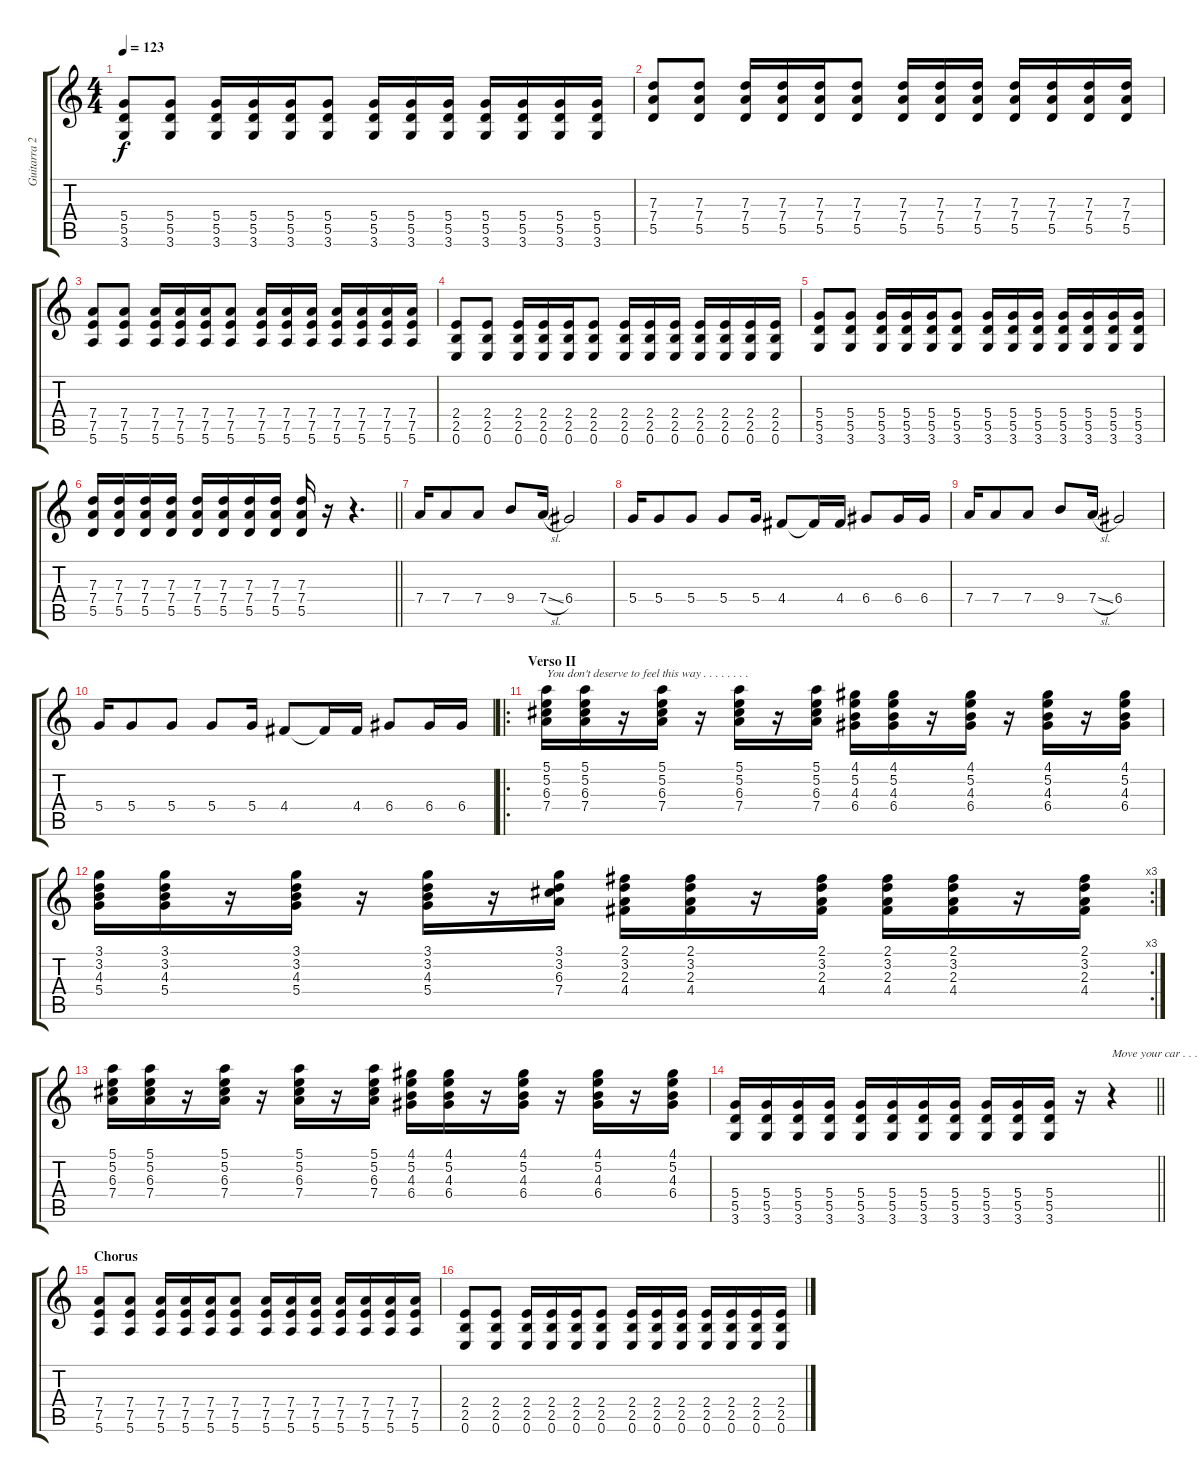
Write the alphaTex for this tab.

\track ("Guitarra 2 - Erik" "Guitarra 2") {instrument distortionguitar}
\staff {score tabs}
\tuning (E4 B3 G3 D3 A2 E2) {hide}
\ts (4 4)
\tempo 123
\clef g2
\ks c
(5.4 5.5 3.6).8{dy f} (5.4 5.5 3.6).8 (5.4 5.5 3.6).16 (5.4 5.5 3.6).16 (5.4 5.5 3.6).16 (5.4 5.5 3.6).8 (5.4 5.5 3.6).16 (5.4 5.5 3.6).16 (5.4 5.5 3.6).16 (5.4 5.5 3.6).16 (5.4 5.5 3.6).16 (5.4 5.5 3.6).16 (5.4 5.5 3.6).16 |
(7.3 7.4 5.5).8 (7.3 7.4 5.5).8 (7.3 7.4 5.5).16 (7.3 7.4 5.5).16 (7.3 7.4 5.5).16 (7.3 7.4 5.5).8 (7.3 7.4 5.5).16 (7.3 7.4 5.5).16 (7.3 7.4 5.5).16 (7.3 7.4 5.5).16 (7.3 7.4 5.5).16 (7.3 7.4 5.5).16 (7.3 7.4 5.5).16 |
(7.4 7.5 5.6).8{volume 13} (7.4 7.5 5.6).8 (7.4 7.5 5.6).16 (7.4 7.5 5.6).16 (7.4 7.5 5.6).16 (7.4 7.5 5.6).8 (7.4 7.5 5.6).16 (7.4 7.5 5.6).16 (7.4 7.5 5.6).16 (7.4 7.5 5.6).16 (7.4 7.5 5.6).16 (7.4 7.5 5.6).16 (7.4 7.5 5.6).16 |
(2.4 2.5 0.6).8 (2.4 2.5 0.6).8 (2.4 2.5 0.6).16 (2.4 2.5 0.6).16 (2.4 2.5 0.6).16 (2.4 2.5 0.6).8 (2.4 2.5 0.6).16 (2.4 2.5 0.6).16 (2.4 2.5 0.6).16 (2.4 2.5 0.6).16 (2.4 2.5 0.6).16 (2.4 2.5 0.6).16 (2.4 2.5 0.6).16 |
(5.4 5.5 3.6).8 (5.4 5.5 3.6).8 (5.4 5.5 3.6).16 (5.4 5.5 3.6).16 (5.4 5.5 3.6).16 (5.4 5.5 3.6).8 (5.4 5.5 3.6).16 (5.4 5.5 3.6).16 (5.4 5.5 3.6).16 (5.4 5.5 3.6).16 (5.4 5.5 3.6).16 (5.4 5.5 3.6).16 (5.4 5.5 3.6).16 |
\barLineRight lightlight
(7.3 7.4 5.5).16 (7.3 7.4 5.5).16 (7.3 7.4 5.5).16 (7.3 7.4 5.5).16 (7.3 7.4 5.5).16 (7.3 7.4 5.5).16 (7.3 7.4 5.5).16 (7.3 7.4 5.5).16 (7.3 7.4 5.5).16 r.16 r.4{d} |
7.4.16{volume 16} 7.4.8 7.4.8 9.4.8 7.4{sl}.16 6.4.2 |
5.4.16 5.4.8 5.4.8 5.4.8 5.4.16 4.4.8 4.4{t}.16 4.4.16 6.4.8 6.4.16 6.4.16 |
7.4.16 7.4.8 7.4.8 9.4.8 7.4{sl}.16 6.4.2 |
5.4.16 5.4.8 5.4.8 5.4.8 5.4.16 4.4.8 4.4{t}.16 4.4.16 6.4.8 6.4.16 6.4.16 |
\ro
\section ("" "Verso II")
(5.1 5.2 6.3 7.4).16{txt "You don't deserve to feel this way . . . . . . . ." volume 12} (5.1 5.2 6.3 7.4).16 r.16 (5.1 5.2 6.3 7.4).16 r.16 (5.1 5.2 6.3 7.4).16 r.16 (5.1 5.2 6.3 7.4).16 (4.1 5.2 4.3 6.4).16 (4.1 5.2 4.3 6.4).16 r.16 (4.1 5.2 4.3 6.4).16 r.16 (4.1 5.2 4.3 6.4).16 r.16 (4.1 5.2 4.3 6.4).16 |
\rc 3
(3.1 3.2 4.3 5.4).16 (3.1 3.2 4.3 5.4).16 r.16 (3.1 3.2 4.3 5.4).16 r.16 (3.1 3.2 4.3 5.4).16 r.16 (3.1 3.2 6.3 7.4).16 (2.1 3.2 2.3 4.4).16 (2.1 3.2 2.3 4.4).16 r.16 (2.1 3.2 2.3 4.4).16 (2.1 3.2 2.3 4.4).16 (2.1 3.2 2.3 4.4).16 r.16 (2.1 3.2 2.3 4.4).16 |
(5.1 5.2 6.3 7.4).16{volume 12} (5.1 5.2 6.3 7.4).16 r.16 (5.1 5.2 6.3 7.4).16 r.16 (5.1 5.2 6.3 7.4).16 r.16 (5.1 5.2 6.3 7.4).16 (4.1 5.2 4.3 6.4).16 (4.1 5.2 4.3 6.4).16 r.16 (4.1 5.2 4.3 6.4).16 r.16 (4.1 5.2 4.3 6.4).16 r.16 (4.1 5.2 4.3 6.4).16 |
\barLineRight lightlight
(5.4 5.5 3.6).16{volume 13} (5.4 5.5 3.6).16 (5.4 5.5 3.6).16 (5.4 5.5 3.6).16 (5.4 5.5 3.6).16 (5.4 5.5 3.6).16 (5.4 5.5 3.6).16 (5.4 5.5 3.6).16 (5.4 5.5 3.6).16 (5.4 5.5 3.6).16 (5.4 5.5 3.6).16 r.16 r.4{txt "Move your car . . . . . . . . . . . ."} |
\section ("" "Chorus")
(7.4 7.5 5.6).8{volume 13} (7.4 7.5 5.6).8 (7.4 7.5 5.6).16 (7.4 7.5 5.6).16 (7.4 7.5 5.6).16 (7.4 7.5 5.6).8 (7.4 7.5 5.6).16 (7.4 7.5 5.6).16 (7.4 7.5 5.6).16 (7.4 7.5 5.6).16 (7.4 7.5 5.6).16 (7.4 7.5 5.6).16 (7.4 7.5 5.6).16 |
(2.4 2.5 0.6).8 (2.4 2.5 0.6).8 (2.4 2.5 0.6).16 (2.4 2.5 0.6).16 (2.4 2.5 0.6).16 (2.4 2.5 0.6).8 (2.4 2.5 0.6).16 (2.4 2.5 0.6).16 (2.4 2.5 0.6).16 (2.4 2.5 0.6).16 (2.4 2.5 0.6).16 (2.4 2.5 0.6).16 (2.4 2.5 0.6).16
